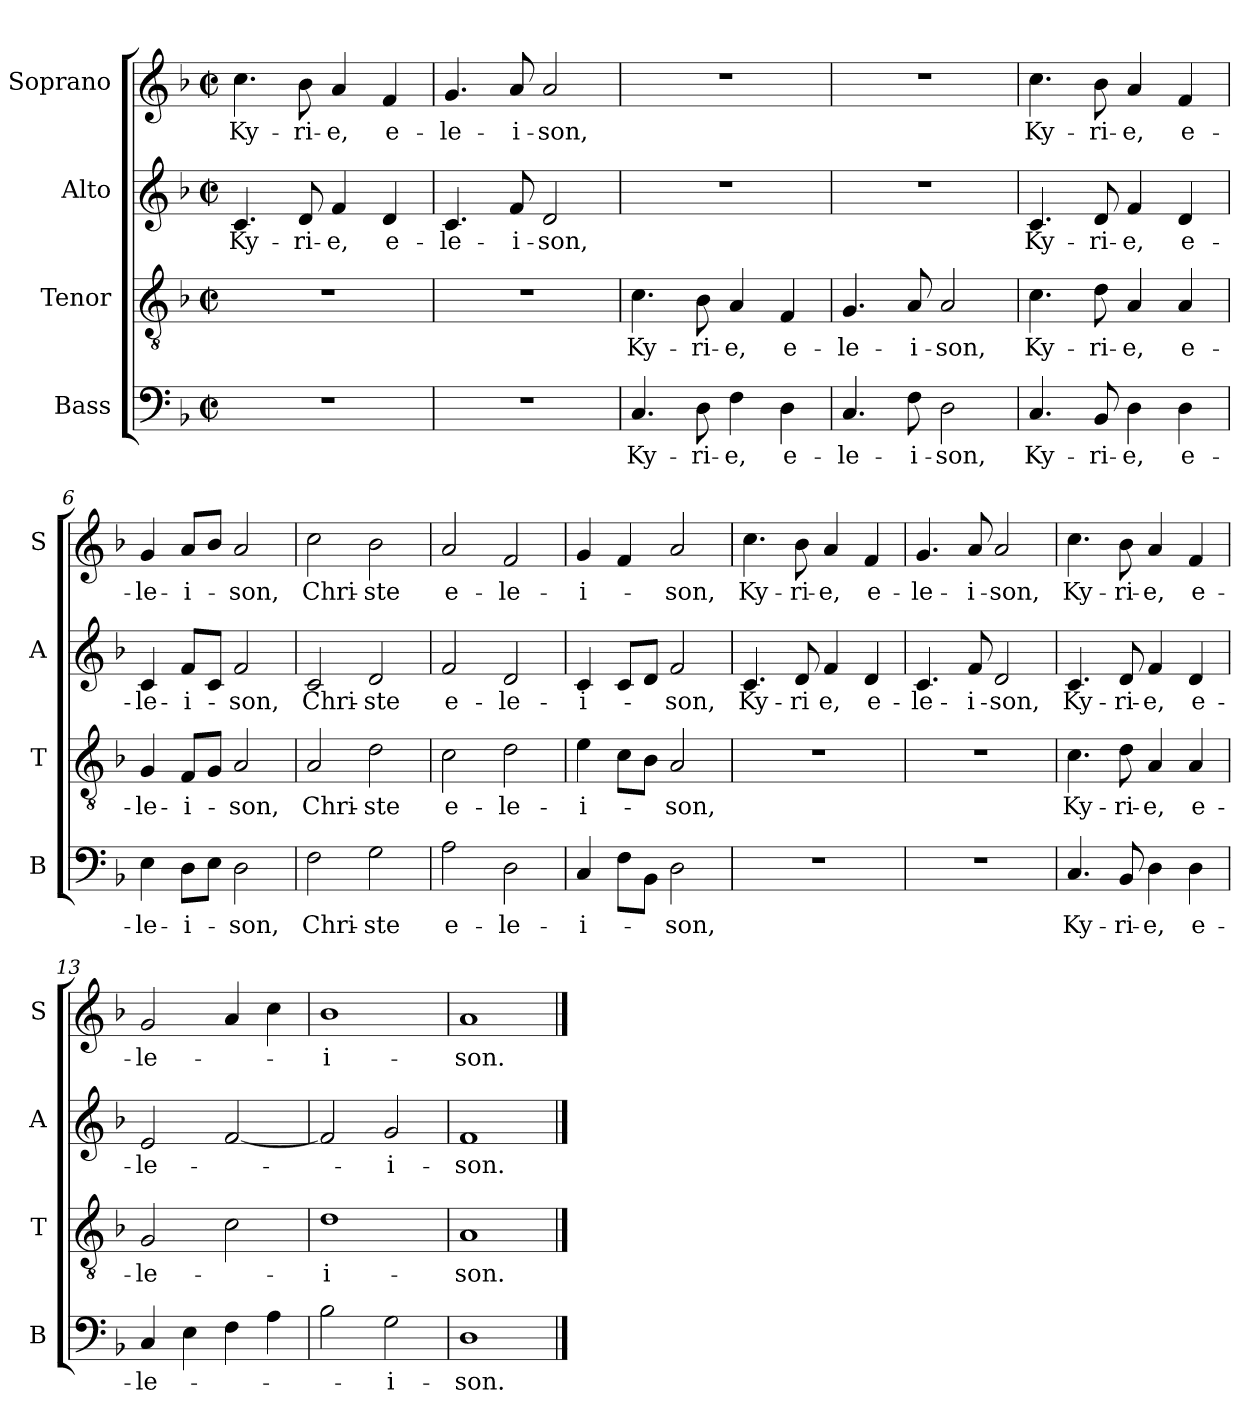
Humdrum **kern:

**kern	**text	**kern	**text	**kern	**text	**kern	**text
*part4	*part4	*part3	*part3	*part2	*part2	*part1	*part1
*staff4	*staff4	*staff3	*staff3	*staff2	*staff2	*staff1	*staff1
*I"Bass	*	*I"Tenor	*	*I"Alto	*	*I"Soprano	*
*I'B	*	*I'T	*	*I'A	*	*I'S	*
*clefF4	*	*clefGv2	*	*clefG2	*	*clefG2	*
*k[b-]	*	*k[b-]	*	*k[b-]	*	*k[b-]	*
*F:	*	*F:	*	*F:	*	*F:	*
*M2/2	*	*M2/2	*	*M2/2	*	*M2/2	*
*met(c|)	*	*met(c|)	*	*met(c|)	*	*met(c|)	*
=1	=1	=1	=1	=1	=1	=1	=1
1r	.	1r	.	4.c/	Ky-	4.cc\	Ky-
.	.	.	.	8d/	-ri-	8b-\	-ri-
.	.	.	.	4f/	-e,	4a/	-e,
.	.	.	.	4d/	e-	4f/	e-
=2	=2	=2	=2	=2	=2	=2	=2
1r	.	1r	.	4.c/	-le-	4.g/	-le-
.	.	.	.	8f/	-i-	8a/	-i-
.	.	.	.	2d/	-son,	2a/	-son,
=3	=3	=3	=3	=3	=3	=3	=3
4.C/	Ky-	4.c\	Ky-	1r	.	1r	.
8D\	-ri-	8B-\	-ri-	.	.	.	.
4F\	-e,	4A/	-e,	.	.	.	.
4D\	e-	4F/	e-	.	.	.	.
=4	=4	=4	=4	=4	=4	=4	=4
4.C/	-le-	4.G/	-le-	1r	.	1r	.
8F\	-i-	8A/	-i-	.	.	.	.
2D\	-son,	2A/	-son,	.	.	.	.
=5	=5	=5	=5	=5	=5	=5	=5
4.C/	Ky-	4.c\	Ky-	4.c/	Ky-	4.cc\	Ky-
8BB-/	-ri-	8d\	-ri-	8d/	-ri-	8b-\	-ri-
4D\	-e,	4A/	-e,	4f/	-e,	4a/	-e,
4D\	e-	4A/	e-	4d/	e-	4f/	e-
!!LO:LB:g=z
=6	=6	=6	=6	=6	=6	=6	=6
4E\	-le-	4G/	-le-	4c/	-le-	4g/	-le-
8D\L	-i-	8F/L	-i-	8f/L	-i-	8a/L	-i-
8E\J	.	8G/J	.	8c/J	.	8b-/J	.
2D\	-son,	2A/	-son,	2f/	-son,	2a/	-son,
=7	=7	=7	=7	=7	=7	=7	=7
2F\	Chri-	2A/	Chri-	2c/	Chri-	2cc\	Chri-
2G\	-ste	2d\	-ste	2d/	-ste	2b-\	-ste
=8	=8	=8	=8	=8	=8	=8	=8
2A\	e-	2c\	e-	2f/	e-	2a/	e-
2D\	-le-	2d\	-le-	2d/	-le-	2f/	-le-
=9	=9	=9	=9	=9	=9	=9	=9
4C/	-i-	4e\	-i-	4c/	-i-	4g/	-i-
8F\L	.	8c\L	.	8c/L	.	4f/	.
8BB-\J	.	8B-\J	.	8d/J	.	.	.
2D\	-son,	2A/	-son,	2f/	-son,	2a/	-son,
=10	=10	=10	=10	=10	=10	=10	=10
1r	.	1r	.	4.c/	Ky-	4.cc\	Ky-
.	.	.	.	8d/	-ri	8b-\	-ri-
.	.	.	.	4f/	e,	4a/	-e,
.	.	.	.	4d/	e-	4f/	e-
!!LO:LB:g=z
=11	=11	=11	=11	=11	=11	=11	=11
1r	.	1r	.	4.c/	-le-	4.g/	-le-
.	.	.	.	8f/	-i-	8a/	-i-
.	.	.	.	2d/	-son,	2a/	-son,
=12	=12	=12	=12	=12	=12	=12	=12
4.C/	Ky-	4.c\	Ky-	4.c/	Ky-	4.cc\	Ky-
8BB-/	-ri-	8d\	-ri-	8d/	-ri-	8b-\	-ri-
4D\	-e,	4A/	-e,	4f/	-e,	4a/	-e,
4D\	e-	4A/	e-	4d/	e-	4f/	e-
=13	=13	=13	=13	=13	=13	=13	=13
4C/	-le-	2G/	-le-	2e/	-le-	2g/	-le-
4E\	.	.	.	.	.	.	.
4F\	.	2c\	.	[2f/	.	4a/	.
4A\	.	.	.	.	.	4cc\	.
=14	=14	=14	=14	=14	=14	=14	=14
2B-\	.	1d	-i-	2f/]	.	1b-	-i-
2G\	-i-	.	.	2g/	-i-	.	.
=15	=15	=15	=15	=15	=15	=15	=15
1D	-son.	1A	-son.	1f	-son.	1a	-son.
==	==	==	==	==	==	==	==
*-	*-	*-	*-	*-	*-	*-	*-
